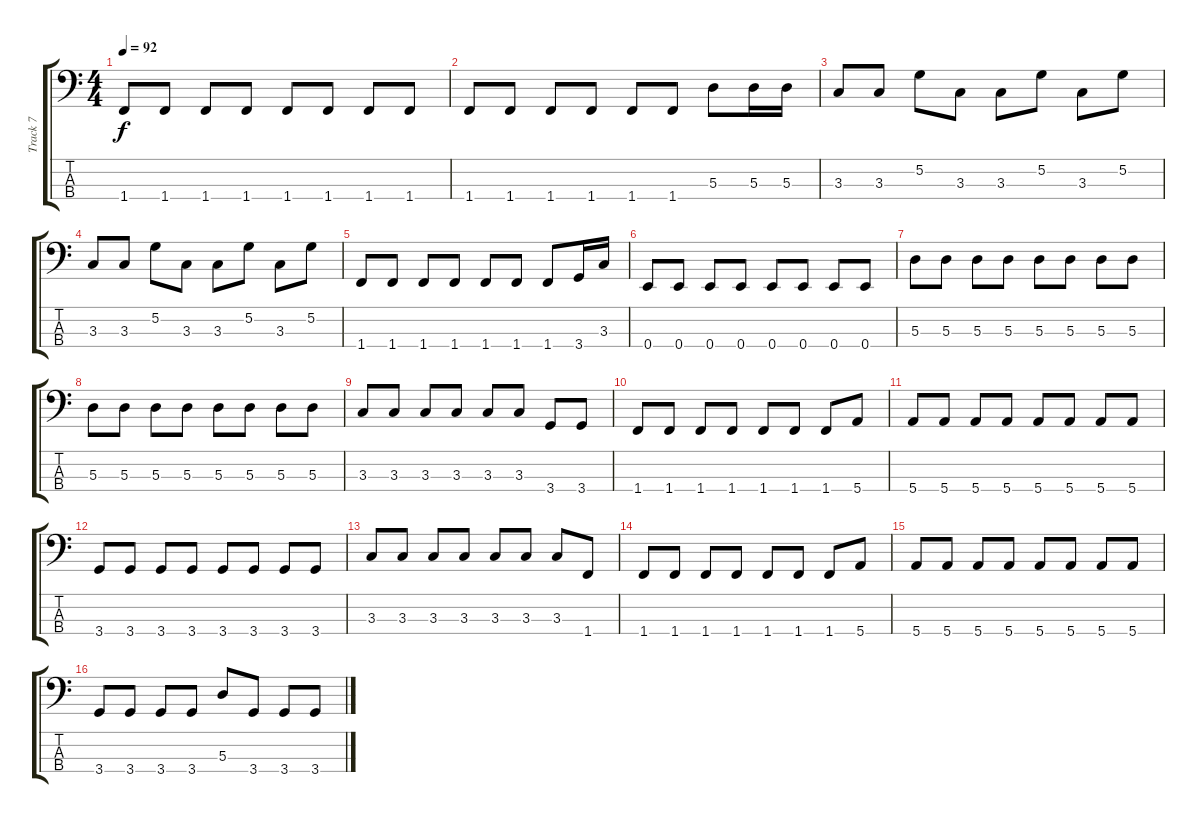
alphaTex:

\track ("Track 7" "Track 7") {instrument electricbasspick}
\staff {score tabs}
\tuning (G2 D2 A1 E1) {hide}
\ts (4 4)
\tempo 92
\clef f4
\ks c
1.4.8{dy f} 1.4.8 1.4.8 1.4.8 1.4.8 1.4.8 1.4.8 1.4.8 |
1.4.8 1.4.8 1.4.8 1.4.8 1.4.8 1.4.8 5.3.8 5.3.16 5.3.16 |
3.3.8 3.3.8 5.2.8 3.3.8 3.3.8 5.2.8 3.3.8 5.2.8 |
3.3.8 3.3.8 5.2.8 3.3.8 3.3.8 5.2.8 3.3.8 5.2.8 |
1.4.8 1.4.8 1.4.8 1.4.8 1.4.8 1.4.8 1.4.8 3.4.16 3.3.16 |
0.4.8 0.4.8 0.4.8 0.4.8 0.4.8 0.4.8 0.4.8 0.4.8 |
5.3.8 5.3.8 5.3.8 5.3.8 5.3.8 5.3.8 5.3.8 5.3.8 |
5.3.8 5.3.8 5.3.8 5.3.8 5.3.8 5.3.8 5.3.8 5.3.8 |
3.3.8 3.3.8 3.3.8 3.3.8 3.3.8 3.3.8 3.4.8 3.4.8 |
1.4.8 1.4.8 1.4.8 1.4.8 1.4.8 1.4.8 1.4.8 5.4.8 |
5.4.8 5.4.8 5.4.8 5.4.8 5.4.8 5.4.8 5.4.8 5.4.8 |
3.4.8 3.4.8 3.4.8 3.4.8 3.4.8 3.4.8 3.4.8 3.4.8 |
3.3.8 3.3.8 3.3.8 3.3.8 3.3.8 3.3.8 3.3.8 1.4.8 |
1.4.8 1.4.8 1.4.8 1.4.8 1.4.8 1.4.8 1.4.8 5.4.8 |
5.4.8 5.4.8 5.4.8 5.4.8 5.4.8 5.4.8 5.4.8 5.4.8 |
3.4.8 3.4.8 3.4.8 3.4.8 5.3.8 3.4.8 3.4.8 3.4.8
